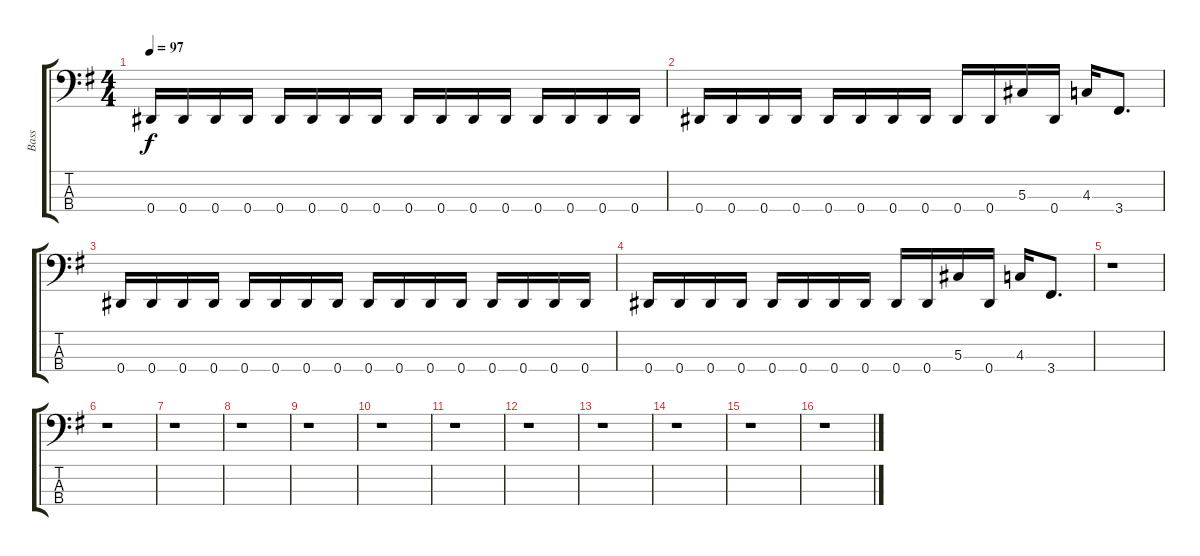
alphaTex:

\track ("Bass" "Bass") {instrument electricbassfinger}
\staff {score tabs}
\tuning (Gb2 Db2 Ab1 Eb1) {hide}
\ts (4 4)
\tempo 97
\clef f4
\ks g
0.4.16{dy f} 0.4.16 0.4.16 0.4.16 0.4.16 0.4.16 0.4.16 0.4.16 0.4.16 0.4.16 0.4.16 0.4.16 0.4.16 0.4.16 0.4.16 0.4.16 |
0.4.16 0.4.16 0.4.16 0.4.16 0.4.16 0.4.16 0.4.16 0.4.16 0.4.16 0.4.16 5.3.16 0.4.16 4.3.16 3.4.8{d} |
0.4.16 0.4.16 0.4.16 0.4.16 0.4.16 0.4.16 0.4.16 0.4.16 0.4.16 0.4.16 0.4.16 0.4.16 0.4.16 0.4.16 0.4.16 0.4.16 |
0.4.16 0.4.16 0.4.16 0.4.16 0.4.16 0.4.16 0.4.16 0.4.16 0.4.16 0.4.16 5.3.16 0.4.16 4.3.16 3.4.8{d} |
r.1 |
r.1 |
r.1 |
r.1 |
r.1 |
r.1 |
r.1 |
r.1 |
r.1 |
r.1 |
r.1 |
r.1
